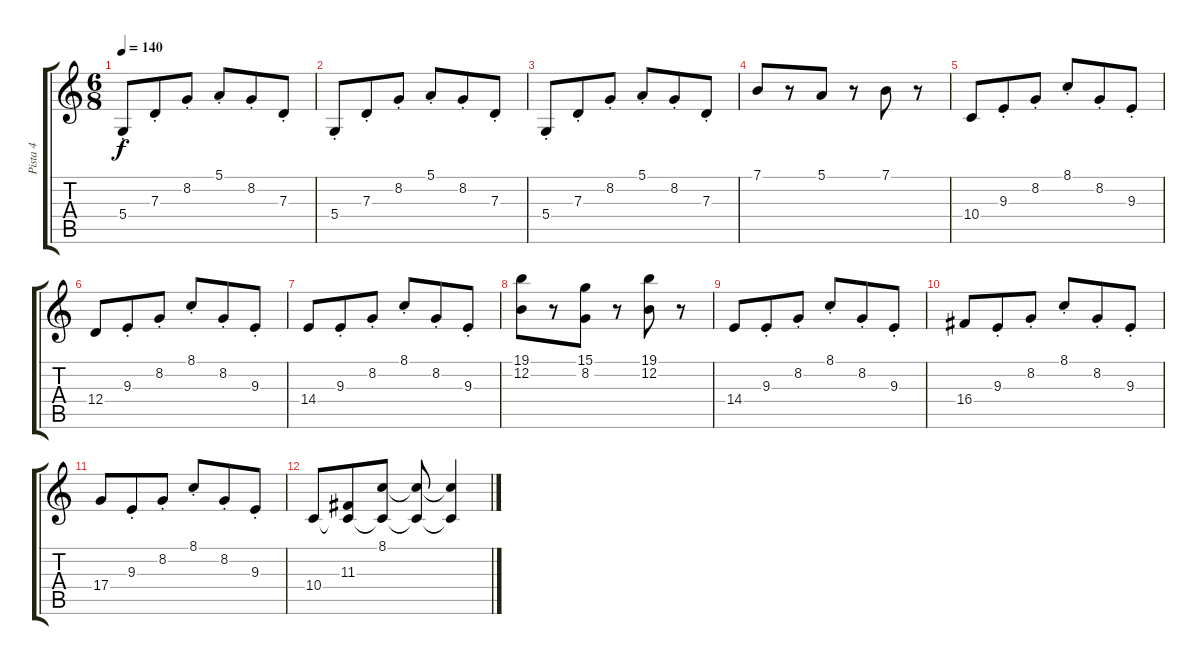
\track ("Pista 4" "Pista 4") {instrument pizzicatostrings}
\staff {score tabs}
\tuning (E4 B3 G3 D3 A2 E2) {hide}
\ts (6 8)
\tempo 140
\clef g2
\ks c
5.4{st}.8{dy f} 7.3{st}.8 8.2{st}.8 5.1{st}.8 8.2{st}.8 7.3{st}.8 |
5.4{st}.8 7.3{st}.8 8.2{st}.8 5.1{st}.8 8.2{st}.8 7.3{st}.8 |
5.4{st}.8 7.3{st}.8 8.2{st}.8 5.1{st}.8 8.2{st}.8 7.3{st}.8 |
7.1.8 r.8 5.1.8 r.8 7.1.8 r.8 |
10.4.8 9.3{st}.8 8.2{st}.8 8.1{st}.8 8.2{st}.8 9.3{st}.8 |
12.4.8 9.3{st}.8 8.2{st}.8 8.1{st}.8 8.2{st}.8 9.3{st}.8 |
14.4.8 9.3{st}.8 8.2{st}.8 8.1{st}.8 8.2{st}.8 9.3{st}.8 |
(19.1 12.2).8 r.8 (15.1 8.2).8 r.8 (19.1 12.2).8 r.8 |
14.4.8 9.3{st}.8 8.2{st}.8 8.1{st}.8 8.2{st}.8 9.3{st}.8 |
16.4.8 9.3{st}.8 8.2{st}.8 8.1{st}.8 8.2{st}.8 9.3{st}.8 |
17.4.8 9.3{st}.8 8.2{st}.8 8.1{st}.8 8.2{st}.8 9.3{st}.8 |
10.4.8 (11.3 10.4{t}).8 (8.1 10.4{t}).8 (8.1{t} 10.4{t}).8 (8.1{t} 10.4{t}).4
